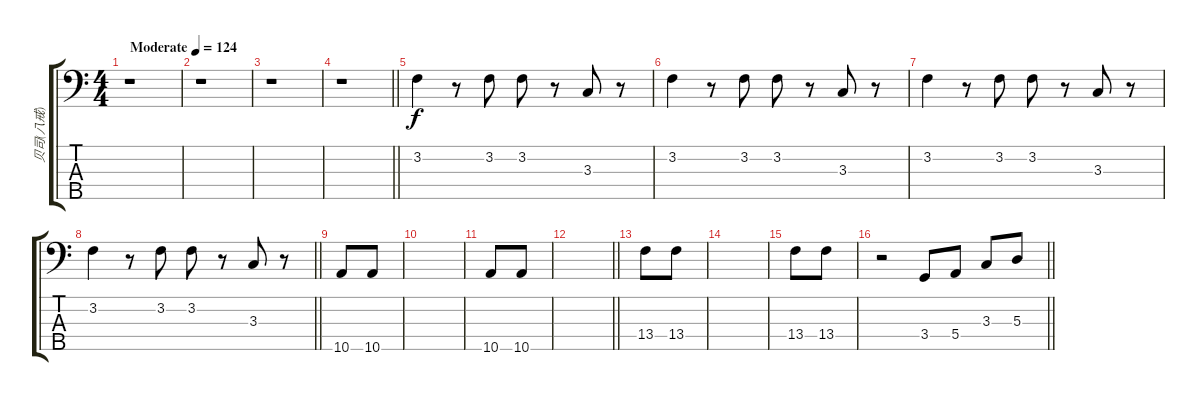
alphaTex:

\track ("贝司(八戒)" "贝司(八戒)") {instrument electricbassfinger}
\staff {score tabs}
\tuning (G2 D2 A1 E1 B0) {hide}
\ts (4 4)
\tempo (124 "Moderate")
\clef f4
\ks c
r.1{dy f instrument electricbassfinger} |
r.1 |
r.1 |
\barLineRight lightlight
r.1 |
3.2.4 r.8 3.2.8 3.2.8 r.8 3.3.8 r.8 |
3.2.4 r.8 3.2.8 3.2.8 r.8 3.3.8 r.8 |
3.2.4 r.8 3.2.8 3.2.8 r.8 3.3.8 r.8 |
\barLineRight lightlight
3.2.4 r.8 3.2.8 3.2.8 r.8 3.3.8 r.8 |
10.5.8 10.5.8 |
|
10.5.8 10.5.8 |
\barLineRight lightlight
|
13.4.8 13.4.8 |
|
13.4.8 13.4.8 |
\barLineRight lightlight
r.2 3.4.8 5.4.8 3.3.8 5.3.8
